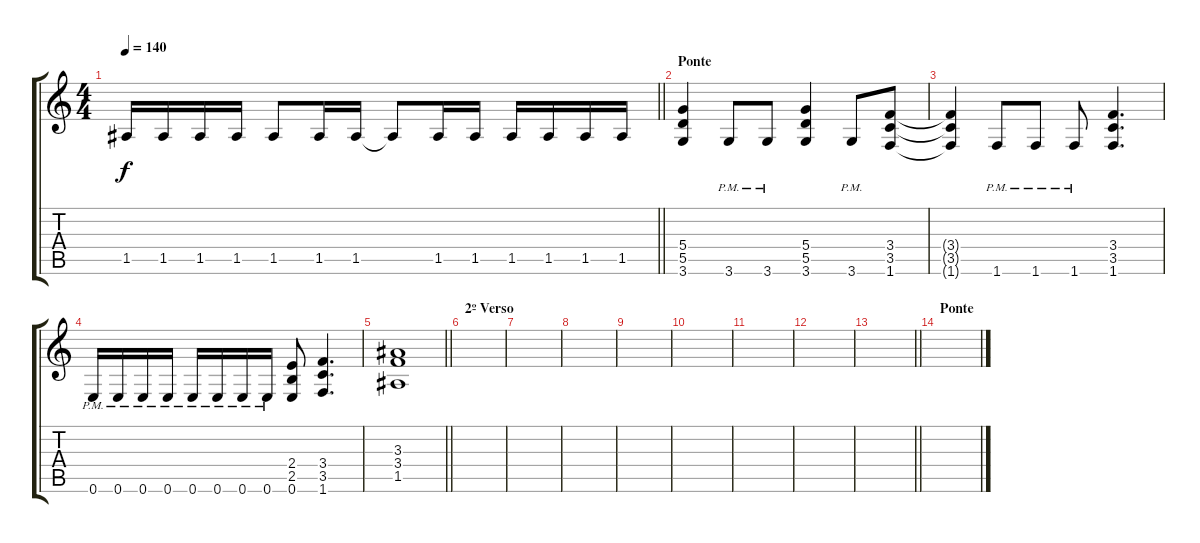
\track "" {instrument overdrivenguitar}
\staff {score tabs}
\tuning (E4 B3 G3 D3 A2 E2) {hide}
\ts (4 4)
\tempo 140
\clef g2
\barLineRight lightlight
\ks c
1.5.16{dy f} 1.5.16 1.5.16 1.5.16 1.5.8 1.5.16 1.5.16 1.5{t}.8 1.5.16 1.5.16 1.5.16 1.5.16 1.5.16 1.5.16 |
\section ("" "Ponte")
(5.4 5.5 3.6).4 3.6{pm}.8 3.6{pm}.8 (5.4 5.5 3.6).4 3.6{pm}.8 (3.4 3.5 1.6).8 |
(3.4{t} 3.5{t} 1.6{t}).4 1.6{pm}.8 1.6{pm}.8 1.6{pm}.8 (3.4 3.5 1.6).4{d} |
0.6{pm}.16 0.6{pm}.16 0.6{pm}.16 0.6{pm}.16 0.6{pm}.16 0.6{pm}.16 0.6{pm}.16 0.6{pm}.16 (2.4 2.5 0.6).8 (3.4 3.5 1.6).4{d} |
\barLineRight lightlight
(3.3 3.4 1.5).1 |
\section ("" "2º Verso")
|
|
|
|
|
|
|
\barLineRight lightlight
|
\section ("" "Ponte")
